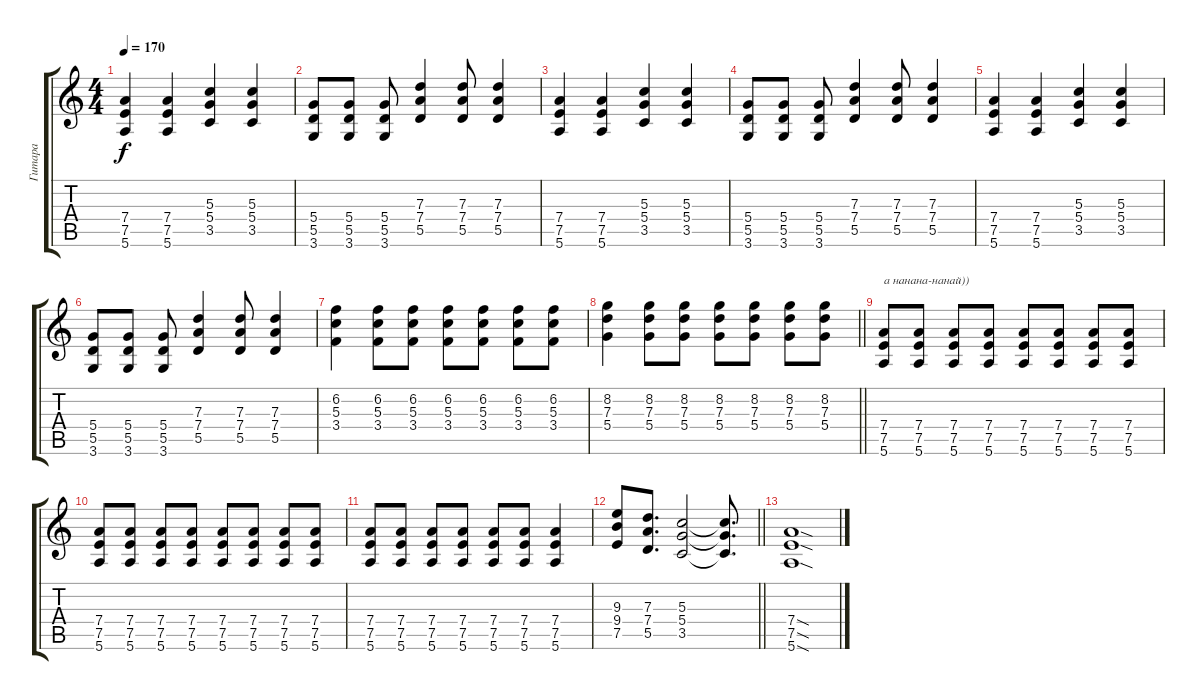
\track ("Гитара" "Гитара") {instrument overdrivenguitar}
\staff {score tabs}
\tuning (E4 B3 G3 D3 A2 E2) {hide}
\ts (4 4)
\tempo 170
\clef g2
\ks c
(7.4 7.5 5.6).4{dy f} (7.4 7.5 5.6).4 (5.3 5.4 3.5).4 (5.3 5.4 3.5).4 |
(5.4 5.5 3.6).8 (5.4 5.5 3.6).8 (5.4 5.5 3.6).8 (7.3 7.4 5.5).4 (7.3 7.4 5.5).8 (7.3 7.4 5.5).4 |
(7.4 7.5 5.6).4 (7.4 7.5 5.6).4 (5.3 5.4 3.5).4 (5.3 5.4 3.5).4 |
(5.4 5.5 3.6).8 (5.4 5.5 3.6).8 (5.4 5.5 3.6).8 (7.3 7.4 5.5).4 (7.3 7.4 5.5).8 (7.3 7.4 5.5).4 |
(7.4 7.5 5.6).4 (7.4 7.5 5.6).4 (5.3 5.4 3.5).4 (5.3 5.4 3.5).4 |
(5.4 5.5 3.6).8 (5.4 5.5 3.6).8 (5.4 5.5 3.6).8 (7.3 7.4 5.5).4 (7.3 7.4 5.5).8 (7.3 7.4 5.5).4 |
(6.2 5.3 3.4).4 (6.2 5.3 3.4).8 (6.2 5.3 3.4).8 (6.2 5.3 3.4).8 (6.2 5.3 3.4).8 (6.2 5.3 3.4).8 (6.2 5.3 3.4).8 |
\barLineRight lightlight
(8.2 7.3 5.4).4 (8.2 7.3 5.4).8 (8.2 7.3 5.4).8 (8.2 7.3 5.4).8 (8.2 7.3 5.4).8 (8.2 7.3 5.4).8 (8.2 7.3 5.4).8 |
(7.4 7.5 5.6).8{txt "а нанана-нанай))"} (7.4 7.5 5.6).8 (7.4 7.5 5.6).8 (7.4 7.5 5.6).8 (7.4 7.5 5.6).8 (7.4 7.5 5.6).8 (7.4 7.5 5.6).8 (7.4 7.5 5.6).8 |
(7.4 7.5 5.6).8 (7.4 7.5 5.6).8 (7.4 7.5 5.6).8 (7.4 7.5 5.6).8 (7.4 7.5 5.6).8 (7.4 7.5 5.6).8 (7.4 7.5 5.6).8 (7.4 7.5 5.6).8 |
(7.4 7.5 5.6).8 (7.4 7.5 5.6).8 (7.4 7.5 5.6).8 (7.4 7.5 5.6).8 (7.4 7.5 5.6).8 (7.4 7.5 5.6).8 (7.4 7.5 5.6).4 |
\barLineRight lightlight
(9.3 9.4 7.5).8 (7.3 7.4 5.5).8{d} (5.3 5.4 3.5).2 (5.3{t} 5.4{t} 3.5{t}).8{d} |
(7.4{sod} 7.5{sod} 5.6{sod}).1
